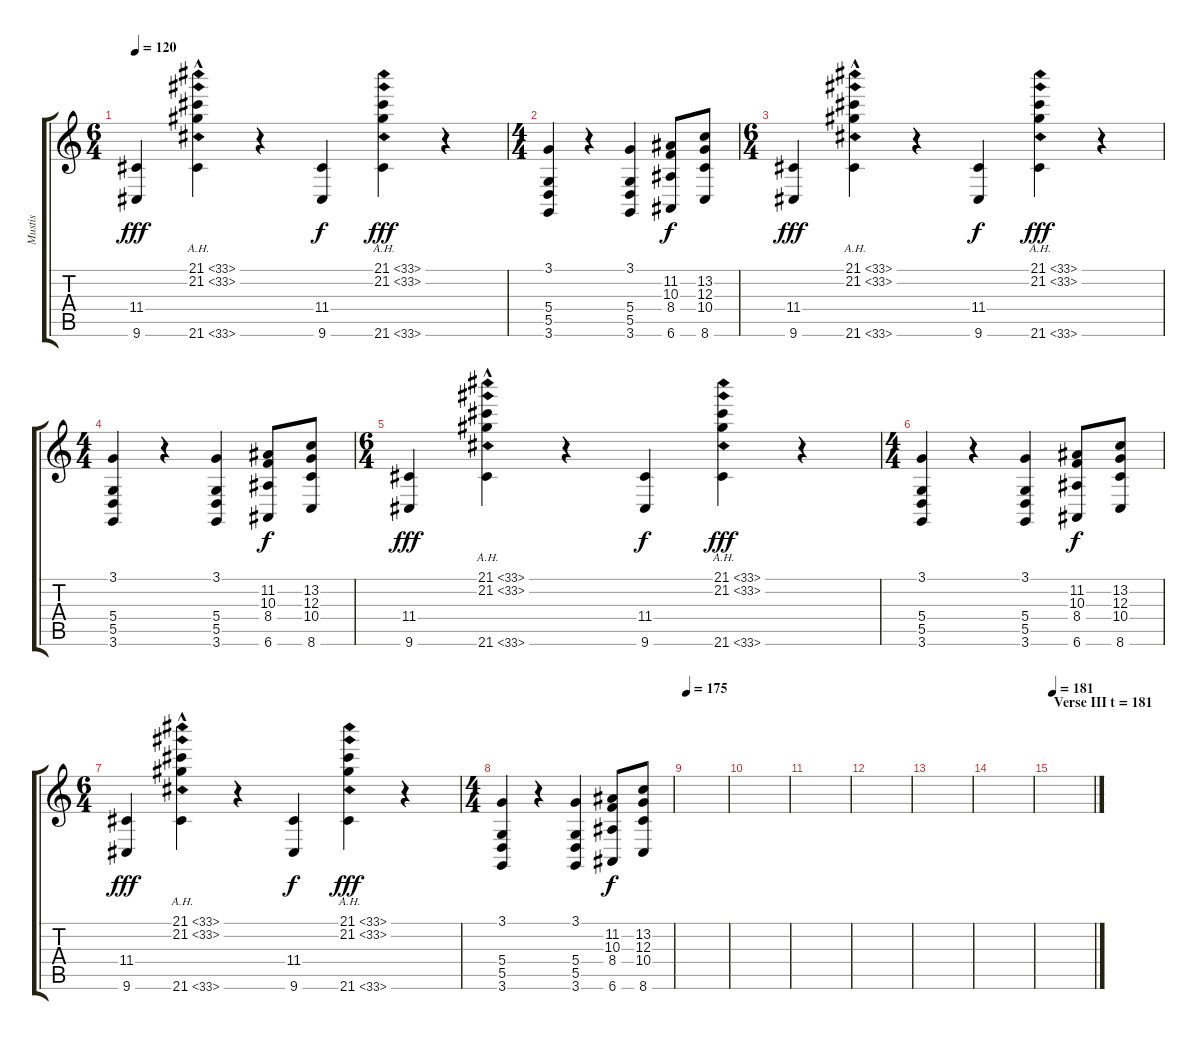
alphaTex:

\track ("Mustis" "Mustis") {instrument violin}
\staff {score tabs}
\tuning (E4 B3 G3 D3 A2 E2) {hide}
\ts (6 4)
\tempo 120
\clef g2
\ks c
(11.4 9.6).4{dy fff} (21.1{ah 12} 21.2{ah 12} 21.6{ah 12 hac}).4 r.4 (11.4 9.6).4{dy f} (21.1{ah 12} 21.2{ah 12} 21.6{ah 12}).4{dy fff} r.4 |
\ts (4 4)
(3.1 5.4 5.5 3.6).4 r.4 (3.1 5.4 5.5 3.6).4 (11.2 10.3 8.4 6.6).8{dy f} (13.2 12.3 10.4 8.6).8 |
\ts (6 4)
(11.4 9.6).4{dy fff} (21.1{ah 12} 21.2{ah 12} 21.6{ah 12 hac}).4 r.4 (11.4 9.6).4{dy f} (21.1{ah 12} 21.2{ah 12} 21.6{ah 12}).4{dy fff} r.4 |
\ts (4 4)
(3.1 5.4 5.5 3.6).4 r.4 (3.1 5.4 5.5 3.6).4 (11.2 10.3 8.4 6.6).8{dy f} (13.2 12.3 10.4 8.6).8 |
\ts (6 4)
(11.4 9.6).4{dy fff} (21.1{ah 12} 21.2{ah 12} 21.6{ah 12 hac}).4 r.4 (11.4 9.6).4{dy f} (21.1{ah 12} 21.2{ah 12} 21.6{ah 12}).4{dy fff} r.4 |
\ts (4 4)
(3.1 5.4 5.5 3.6).4 r.4 (3.1 5.4 5.5 3.6).4 (11.2 10.3 8.4 6.6).8{dy f} (13.2 12.3 10.4 8.6).8 |
\ts (6 4)
(11.4 9.6).4{dy fff} (21.1{ah 12} 21.2{ah 12} 21.6{ah 12 hac}).4 r.4 (11.4 9.6).4{dy f} (21.1{ah 12} 21.2{ah 12} 21.6{ah 12}).4{dy fff} r.4 |
\ts (4 4)
(3.1 5.4 5.5 3.6).4 r.4 (3.1 5.4 5.5 3.6).4 (11.2 10.3 8.4 6.6).8{dy f} (13.2 12.3 10.4 8.6).8 |
\tempo 175
|
|
|
|
|
|
\section ("" "Verse III t = 181")
\tempo 181
